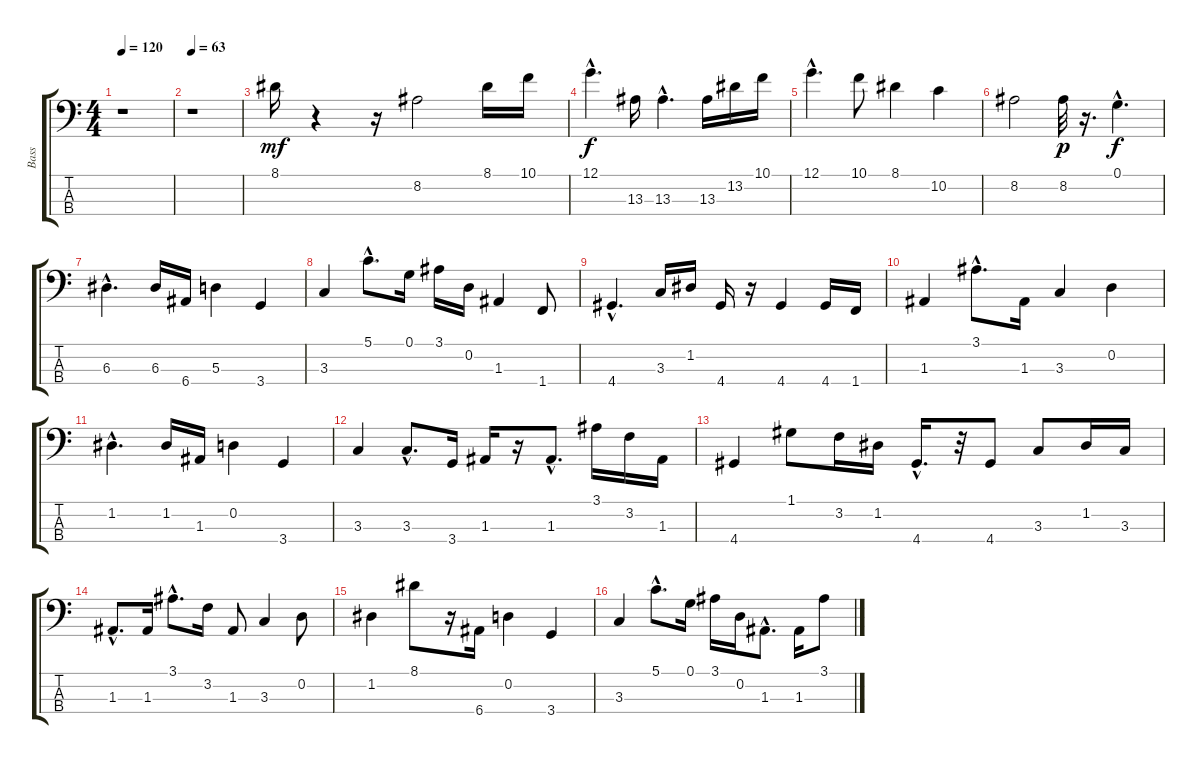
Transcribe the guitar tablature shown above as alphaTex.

\track ("Bass" "Bass") {instrument electricbassfinger}
\staff {score tabs}
\tuning (G2 D2 A1 E1) {hide}
\ts (4 4)
\tempo 120
\clef f4
\ks c
r.1{dy mf instrument electricbassfinger} |
\tempo 63
r.1 |
8.1.16 r.4 r.16 8.2.2 8.1.16 10.1.16 |
12.1{hac}.4{d dy f} 13.3.16 13.3{hac}.4{d} 13.3.16 13.2.16 10.1.16 |
12.1{hac}.4{d} 10.1.8 8.1.4 10.2.4 |
8.2.2 8.2.32{dy p} r.16{d} 0.1{hac}.4{d dy f} |
6.3{hac}.4{d} 6.3.16 6.4.16 5.3.4 3.4.4 |
3.3.4 5.1{hac}.8{d} 0.1.16 3.1.16 0.2.16 1.3.4 1.4.8 |
4.4{hac}.4{d} 3.3.16 1.2.16 4.4.16 r.16 4.4.4 4.4.16 1.4.16 |
1.3.4 3.1{hac}.8{d} 1.3.16 3.3.4 0.2.4 |
1.2{hac}.4{d} 1.2.16 1.3.16 0.2.4 3.4.4 |
3.3.4 3.3{hac}.8{d} 3.4.16 1.3.16 r.16 1.3{hac}.8{d} 3.1.16 3.2.16 1.3.16 |
4.4.4 1.1.8 3.2.16 1.2.16 4.4{hac}.16{d} r.32 4.4.8 3.3.8 1.2.16 3.3.16 |
1.3{hac}.8{d} 1.3.16 3.1{hac}.8{d} 3.2.16 1.3.8 3.3.4 0.2.8 |
1.2.4 8.1.8 r.16 6.4.16 0.2.4 3.4.4 |
3.3.4 5.1{hac}.8{d} 0.1.16 3.1.16 0.2.16 1.3{hac}.8{d} 1.3.16 3.1.8
